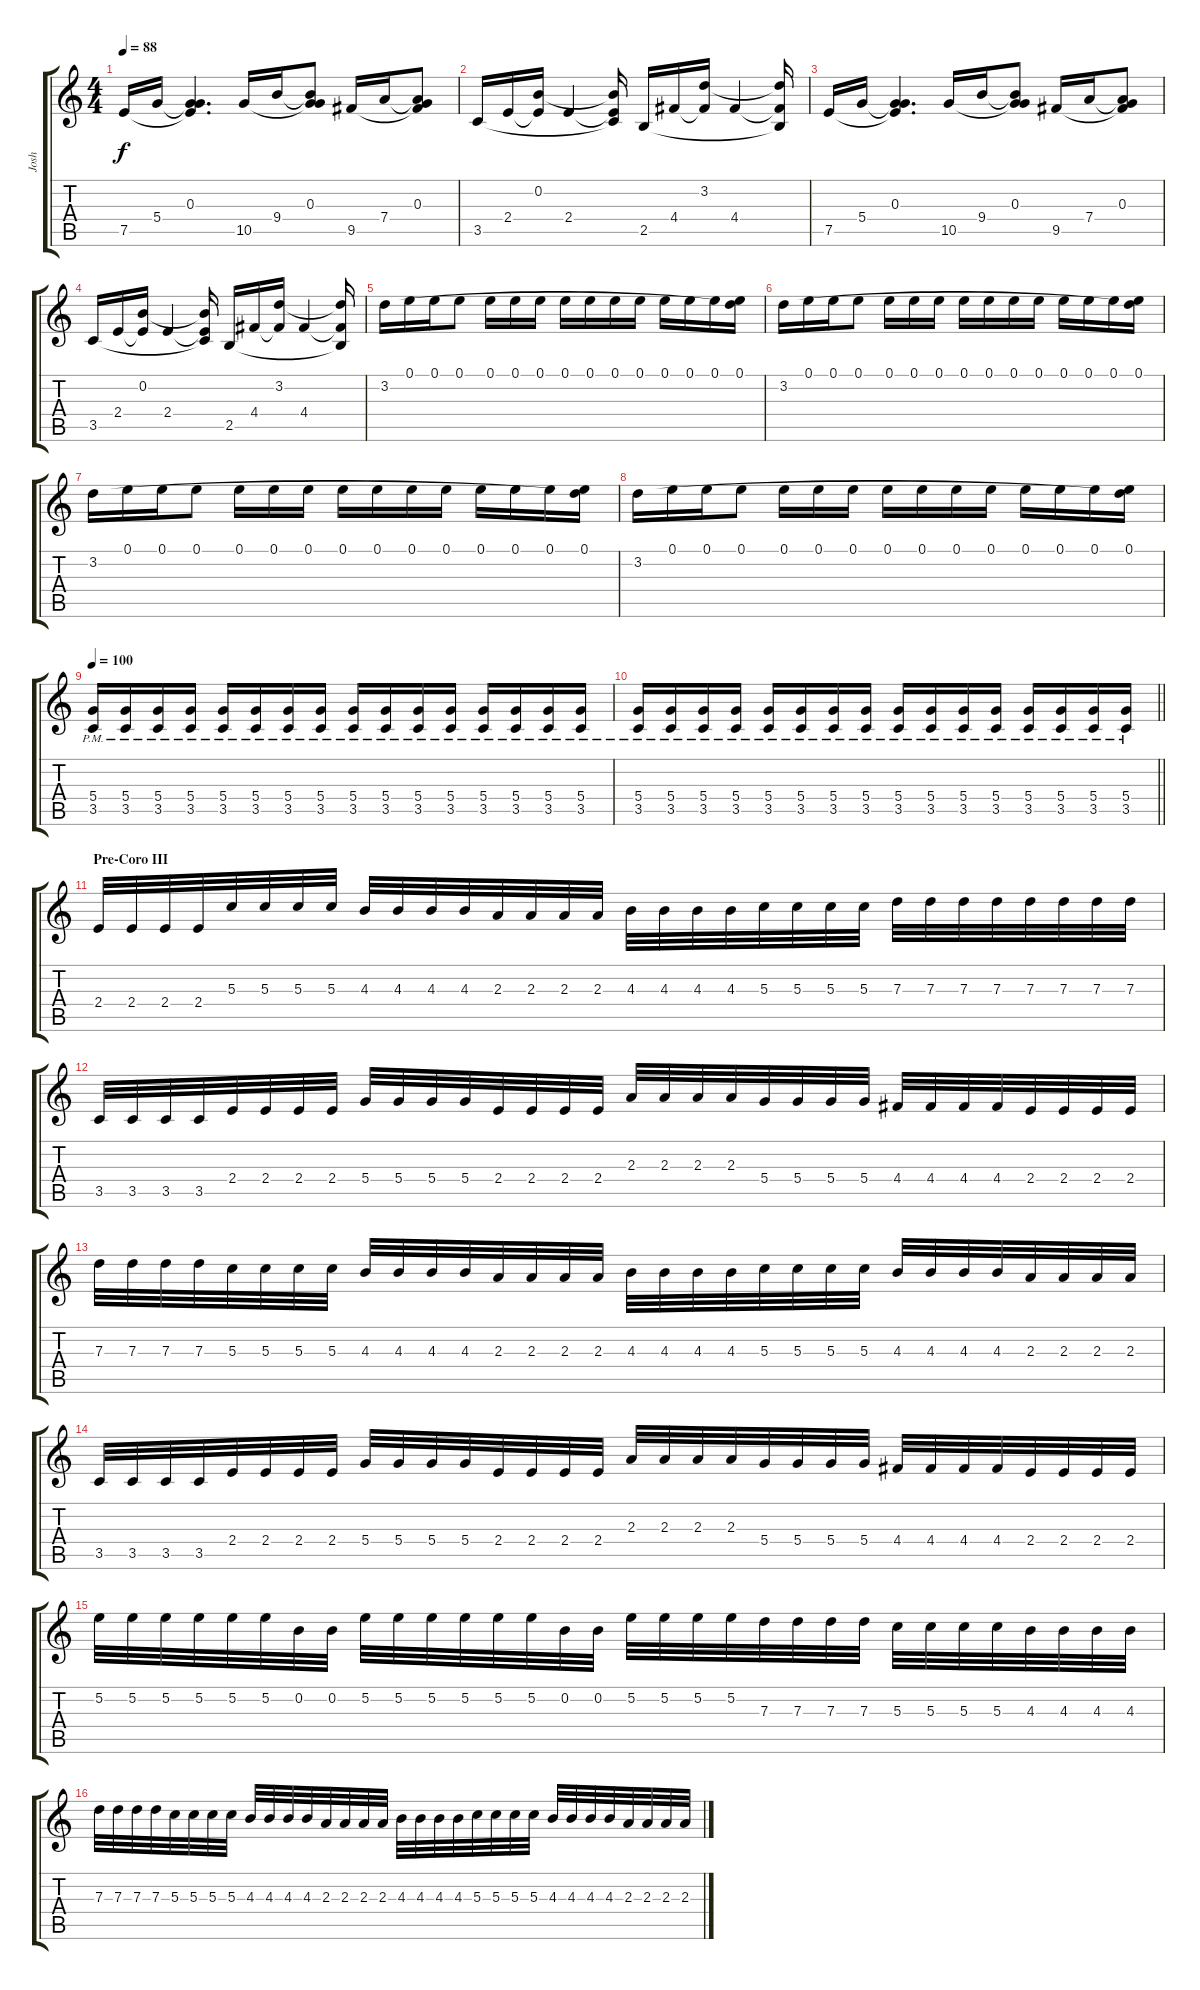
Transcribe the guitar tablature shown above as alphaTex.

\track ("Josh" "Josh") {instrument distortionguitar}
\staff {score tabs}
\tuning (E4 B3 G3 D3 A2 D2) {hide}
\ts (4 4)
\tempo 88
\clef g2
\ks c
7.5.16{dy f} 5.4.16 (0.3 5.4{t} 7.5{t}).4{d} 10.5.16 9.4.16 (0.3 9.4{t} 10.5{t}).8 9.5.16 7.4.16 (0.3 7.4{t} 9.5{t}).8 |
3.5.16 2.4.16 (0.2 2.4{t}).16 2.4.4 (0.2{t} 2.4{t} 3.5{t}).16 2.5.16 4.4.16 (3.2 4.4{t}).16 4.4.4 (3.2{t} 4.4{t} 2.5{t}).16 |
7.5.16 5.4.16 (0.3 5.4{t} 7.5{t}).4{d} 10.5.16 9.4.16 (0.3 9.4{t} 10.5{t}).8 9.5.16 7.4.16 (0.3 7.4{t} 9.5{t}).8 |
3.5.16 2.4.16 (0.2 2.4{t}).16 2.4.4 (0.2{t} 2.4{t} 3.5{t}).16 2.5.16 4.4.16 (3.2 4.4{t}).16 4.4.4 (3.2{t} 4.4{t} 2.5{t}).16 |
3.2.16{volume 10} 0.1.16 0.1.16 0.1.8 0.1.16 0.1.16 0.1.16 0.1.16 0.1.16 0.1.16 0.1.16 0.1.16 0.1.16 0.1.16 (0.1 3.2{t}).16 |
3.2.16 0.1.16 0.1.16 0.1.8 0.1.16 0.1.16 0.1.16 0.1.16 0.1.16 0.1.16 0.1.16 0.1.16 0.1.16 0.1.16 (0.1 3.2{t}).16 |
3.2.16 0.1.16 0.1.16 0.1.8 0.1.16 0.1.16 0.1.16 0.1.16 0.1.16 0.1.16 0.1.16 0.1.16 0.1.16 0.1.16 (0.1 3.2{t}).16 |
3.2.16 0.1.16 0.1.16 0.1.8 0.1.16 0.1.16 0.1.16 0.1.16 0.1.16 0.1.16 0.1.16 0.1.16 0.1.16 0.1.16 (0.1 3.2{t}).16 |
\tempo 100
(5.4{pm} 3.5{pm}).16{volume 16 instrument distortionguitar} (5.4{pm} 3.5{pm}).16 (5.4{pm} 3.5{pm}).16 (5.4{pm} 3.5{pm}).16 (5.4{pm} 3.5{pm}).16 (5.4{pm} 3.5{pm}).16 (5.4{pm} 3.5{pm}).16 (5.4{pm} 3.5{pm}).16 (5.4{pm} 3.5{pm}).16 (5.4{pm} 3.5{pm}).16 (5.4{pm} 3.5{pm}).16 (5.4{pm} 3.5{pm}).16 (5.4{pm} 3.5{pm}).16 (5.4{pm} 3.5{pm}).16 (5.4{pm} 3.5{pm}).16 (5.4{pm} 3.5{pm}).16 |
\barLineRight lightlight
(5.4{pm} 3.5{pm}).16 (5.4{pm} 3.5{pm}).16 (5.4{pm} 3.5{pm}).16 (5.4{pm} 3.5{pm}).16 (5.4{pm} 3.5{pm}).16 (5.4{pm} 3.5{pm}).16 (5.4{pm} 3.5{pm}).16 (5.4{pm} 3.5{pm}).16 (5.4{pm} 3.5{pm}).16 (5.4{pm} 3.5{pm}).16 (5.4{pm} 3.5{pm}).16 (5.4{pm} 3.5{pm}).16 (5.4{pm} 3.5{pm}).16 (5.4{pm} 3.5{pm}).16 (5.4{pm} 3.5{pm}).16 (5.4{pm} 3.5{pm}).16 |
\section ("" "Pre-Coro III")
2.4.32 2.4.32 2.4.32 2.4.32 5.3.32 5.3.32 5.3.32 5.3.32 4.3.32 4.3.32 4.3.32 4.3.32 2.3.32 2.3.32 2.3.32 2.3.32 4.3.32 4.3.32 4.3.32 4.3.32 5.3.32 5.3.32 5.3.32 5.3.32 7.3.32 7.3.32 7.3.32 7.3.32 7.3.32 7.3.32 7.3.32 7.3.32 |
3.5.32 3.5.32 3.5.32 3.5.32 2.4.32 2.4.32 2.4.32 2.4.32 5.4.32 5.4.32 5.4.32 5.4.32 2.4.32 2.4.32 2.4.32 2.4.32 2.3.32 2.3.32 2.3.32 2.3.32 5.4.32 5.4.32 5.4.32 5.4.32 4.4.32 4.4.32 4.4.32 4.4.32 2.4.32 2.4.32 2.4.32 2.4.32 |
7.3.32 7.3.32 7.3.32 7.3.32 5.3.32 5.3.32 5.3.32 5.3.32 4.3.32 4.3.32 4.3.32 4.3.32 2.3.32 2.3.32 2.3.32 2.3.32 4.3.32 4.3.32 4.3.32 4.3.32 5.3.32 5.3.32 5.3.32 5.3.32 4.3.32 4.3.32 4.3.32 4.3.32 2.3.32 2.3.32 2.3.32 2.3.32 |
3.5.32 3.5.32 3.5.32 3.5.32 2.4.32 2.4.32 2.4.32 2.4.32 5.4.32 5.4.32 5.4.32 5.4.32 2.4.32 2.4.32 2.4.32 2.4.32 2.3.32 2.3.32 2.3.32 2.3.32 5.4.32 5.4.32 5.4.32 5.4.32 4.4.32 4.4.32 4.4.32 4.4.32 2.4.32 2.4.32 2.4.32 2.4.32 |
5.2.32 5.2.32 5.2.32 5.2.32 5.2.32 5.2.32 0.2.32 0.2.32 5.2.32 5.2.32 5.2.32 5.2.32 5.2.32 5.2.32 0.2.32 0.2.32 5.2.32 5.2.32 5.2.32 5.2.32 7.3.32 7.3.32 7.3.32 7.3.32 5.3.32 5.3.32 5.3.32 5.3.32 4.3.32 4.3.32 4.3.32 4.3.32 |
7.3.32 7.3.32 7.3.32 7.3.32 5.3.32 5.3.32 5.3.32 5.3.32 4.3.32 4.3.32 4.3.32 4.3.32 2.3.32 2.3.32 2.3.32 2.3.32 4.3.32 4.3.32 4.3.32 4.3.32 5.3.32 5.3.32 5.3.32 5.3.32 4.3.32 4.3.32 4.3.32 4.3.32 2.3.32 2.3.32 2.3.32 2.3.32
